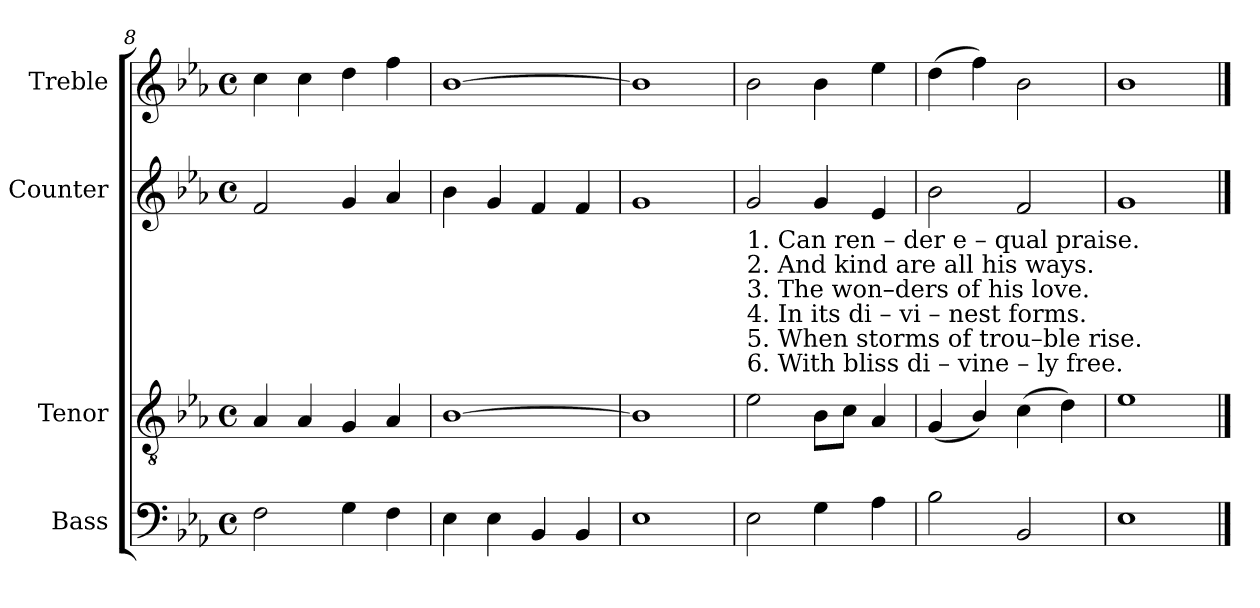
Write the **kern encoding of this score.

**kern	**kern	**kern	**kern
*part4	*part3	*part2	*part1
*staff4	*staff3	*staff2	*staff1
*I"Bass	*I"Tenor	*I"Counter	*I"Treble
*I'B.	*I'T.	*I'C.	*I'Tr.
*clefF4	*clefGv2	*clefG2	*clefG2
*k[b-e-a-]	*k[b-e-a-]	*k[b-e-a-]	*k[b-e-a-]
*M4/4	*M4/4	*M4/4	*M4/4
*met(c)	*met(c)	*met(c)	*met(c)
=8	=8	=8	=8
2F\	4A-/	2f/	4cc\
.	4A-/	.	4cc\
4G\	4G/	4g/	4dd\
4F\	4A-/	4a-/	4ff\
=9	=9	=9	=9
4E-\	[1B-	4b-\	[1b-
4E-\	.	4g/	.
4BB-/	.	4f/	.
4BB-/	.	4f/	.
=10	=10	=10	=10
1E-	1B-]	1g	1b-]
!!LO:LB:g=z
=11	=11	=11	=11
!	!	!LO:TX:b:t=1.  Can  ren – der   e    –   qual     praise.	!
!	!	!LO:TX:b:t=2.  And  kind  are  all        his       ways.	!
!	!	!LO:TX:b:t=3. The   won–ders  of       his        love.	!
!	!	!LO:TX:b:t=4.  In     its      di  – vi   –  nest    forms.	!
!	!	!LO:TX:b:t=5.  When  storms  of  trou–ble     rise.	!
!	!	!LO:TX:b:t=6.  With   bliss   di – vine –  ly      free.	!
2E-\	2e-\	2g/	2b-\
4G\	8B-\L	4g/	4b-\
.	8c\J	.	.
4A-\	4A-/	4e-/	4ee-\
=12	=12	=12	=12
2B-\	(4G/	2b-\	(4dd\
.	4B-/)	.	4ff\)
2BB-/	(4c\	2f/	2b-\
.	4d\)	.	.
=13	=13	=13	=13
1E-	1e-	1g	1b-
==	==	==	==
*-	*-	*-	*-
